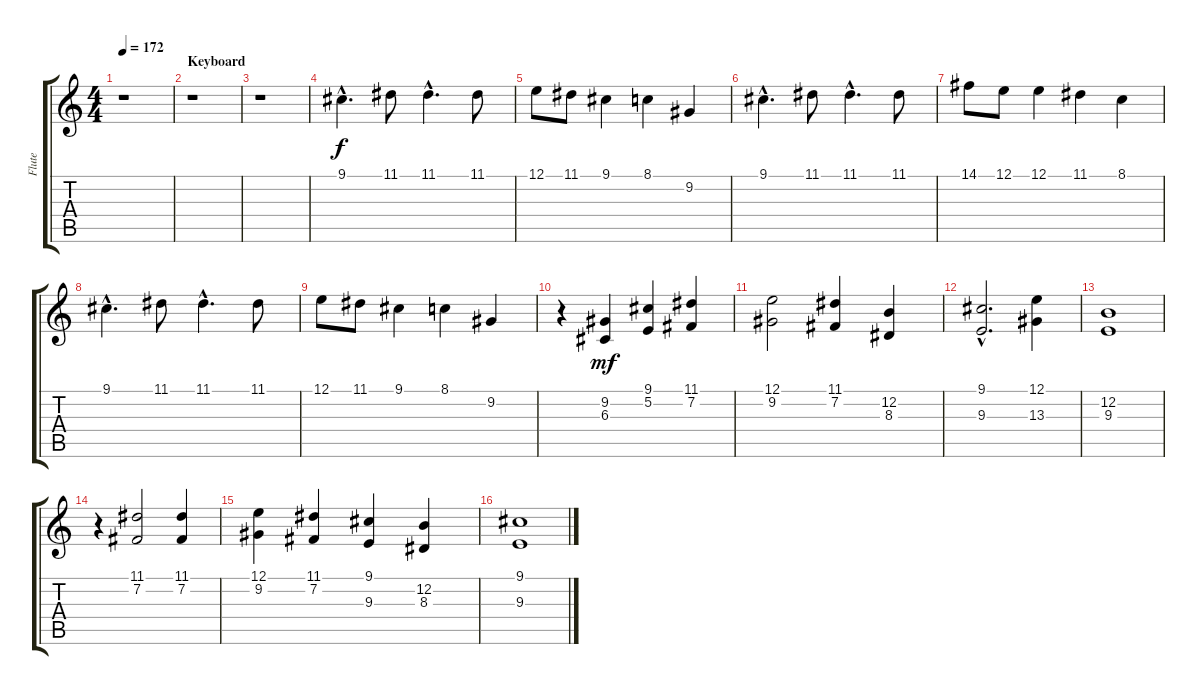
\track ("Flute" "Flute") {instrument flute}
\staff {score tabs}
\tuning (E4 B3 G3 D3 A2 E2) {hide}
\ts (4 4)
\tempo 172
\clef g2
\ks c
r.1{dy f} |
\section ("" "Keyboard")
r.1 |
r.1 |
9.1{hac}.4{d volume 10} 11.1.8 11.1{hac}.4{d} 11.1.8 |
12.1.8 11.1.8 9.1.4 8.1.4 9.2.4 |
9.1{hac}.4{d} 11.1.8 11.1{hac}.4{d} 11.1.8 |
14.1.8 12.1.8 12.1.4 11.1.4 8.1.4 |
\section ("" "")
9.1{hac}.4{d} 11.1.8 11.1{hac}.4{d} 11.1.8 |
12.1.8 11.1.8 9.1.4 8.1.4 9.2.4 |
r.4 (9.2 6.3).4{dy mf volume 12} (9.1 5.2).4 (11.1 7.2).4 |
(12.1 9.2).2 (11.1 7.2).4 (12.2 8.3).4 |
(9.1{hac} 9.3{hac}).2{d} (12.1 13.3).4 |
(12.2 9.3).1 |
r.4 (11.1 7.2).2 (11.1 7.2).4 |
(12.1 9.2).4 (11.1 7.2).4 (9.1 9.3).4 (12.2 8.3).4 |
(9.1 9.3).1
